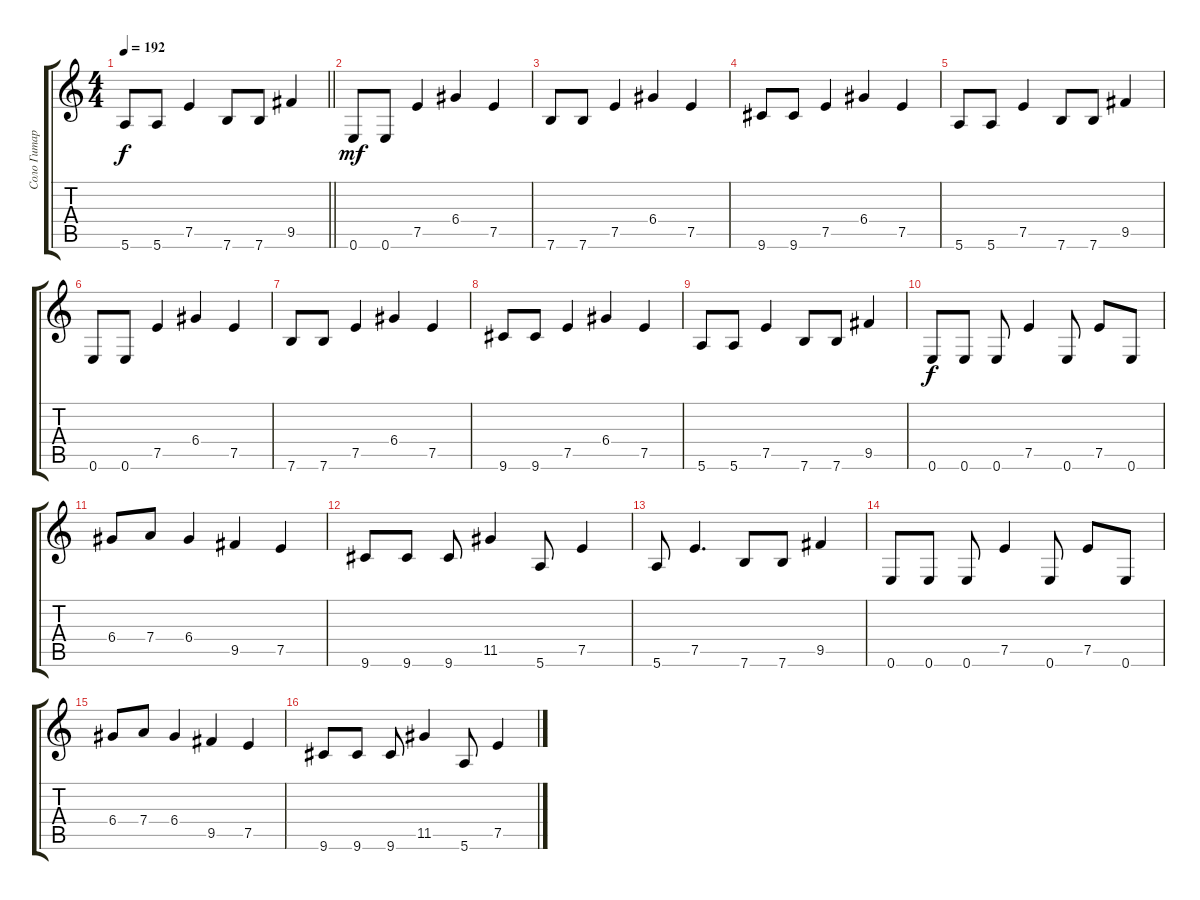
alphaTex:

\track ("Соло Гитара (Brown Tom)" "Соло Гитар") {instrument distortionguitar}
\staff {score tabs}
\tuning (E4 B3 G3 D3 A2 E2) {hide}
\ts (4 4)
\tempo 192
\clef g2
\barLineRight lightlight
\ks c
5.6.8{dy f} 5.6.8 7.5.4 7.6.8 7.6.8 9.5.4 |
0.6.8{dy mf} 0.6.8 7.5.4 6.4.4 7.5.4 |
7.6.8 7.6.8 7.5.4 6.4.4 7.5.4 |
9.6.8 9.6.8 7.5.4 6.4.4 7.5.4 |
5.6.8 5.6.8 7.5.4 7.6.8 7.6.8 9.5.4 |
0.6.8 0.6.8 7.5.4 6.4.4 7.5.4 |
7.6.8 7.6.8 7.5.4 6.4.4 7.5.4 |
9.6.8 9.6.8 7.5.4 6.4.4 7.5.4 |
5.6.8 5.6.8 7.5.4 7.6.8 7.6.8 9.5.4 |
0.6.8{dy f} 0.6.8 0.6.8 7.5.4 0.6.8 7.5.8 0.6.8 |
6.4.8 7.4.8 6.4.4 9.5.4 7.5.4 |
9.6.8 9.6.8 9.6.8 11.5.4 5.6.8 7.5.4 |
5.6.8 7.5.4{d} 7.6.8 7.6.8 9.5.4 |
0.6.8 0.6.8 0.6.8 7.5.4 0.6.8 7.5.8 0.6.8 |
6.4.8 7.4.8 6.4.4 9.5.4 7.5.4 |
9.6.8 9.6.8 9.6.8 11.5.4 5.6.8 7.5.4
